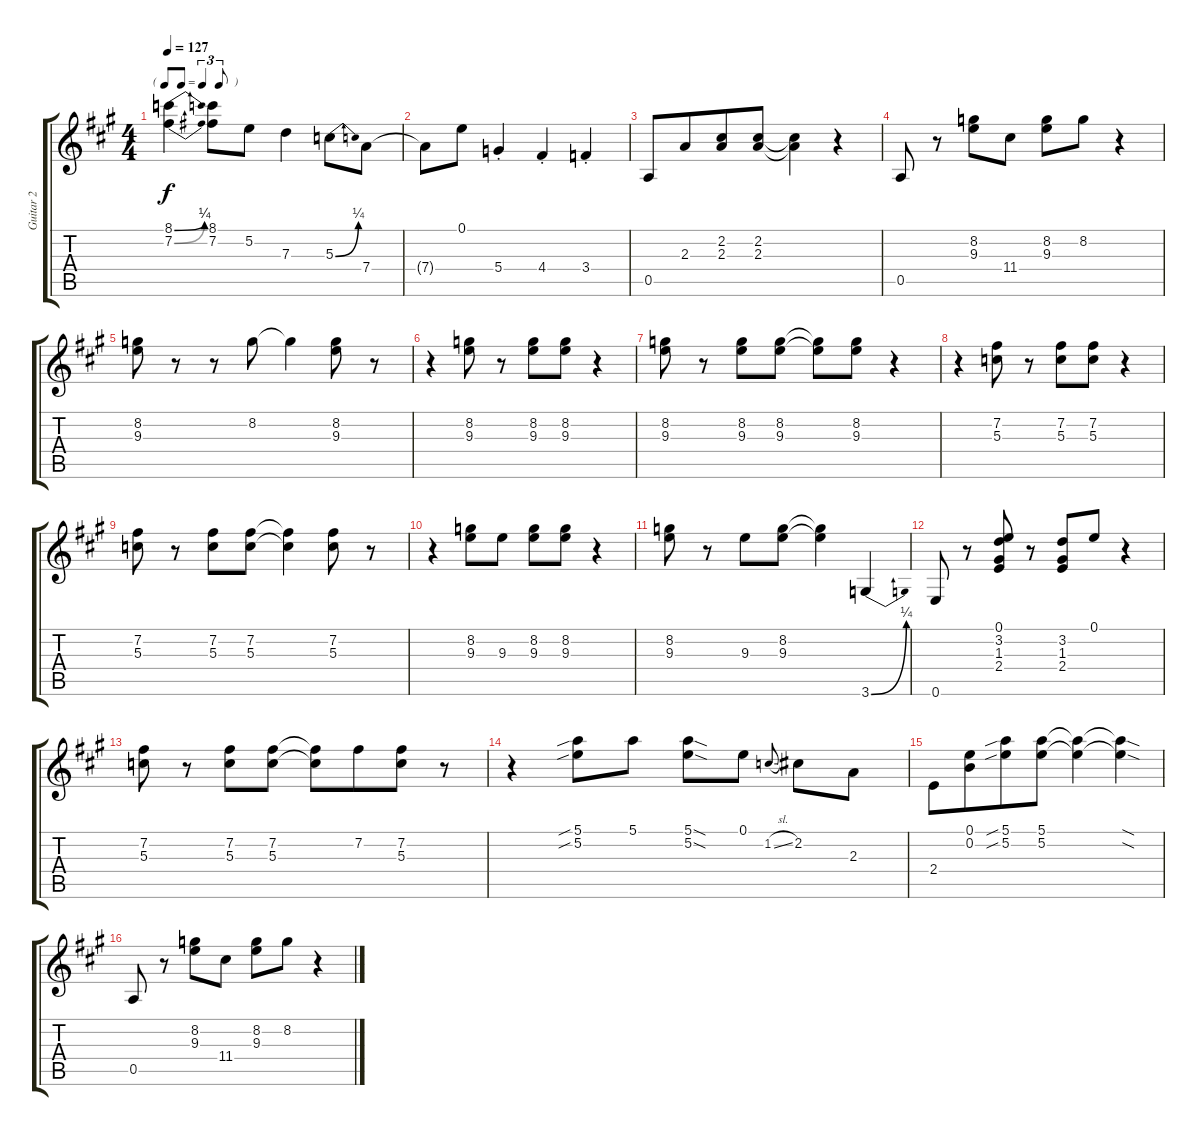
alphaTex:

\track ("Guitar 2" "Guitar 2") {instrument overdrivenguitar}
\staff {score tabs}
\tuning (E4 B3 G3 D3 A2 E2) {hide}
\ts (4 4)
\tf triplet8th
\tempo 127
\clef g2
\ks a
(8.1{be (bend 0 0 60 1)} 7.2{be (bend 0 0 60 1)}).4{dy f} (8.1 7.2).8 5.2.8 7.3.4 5.3{be (bend 0 0 60 1)}.8 7.4.8 |
7.4{t}.8 0.1.8 5.4{st}.4 4.4{st}.4 3.4{st}.4 |
0.5.8 2.3.8{beam merge} (2.2 2.3).8 (2.2 2.3).8 (2.2{t} 2.3{t}).4 r.4 |
0.5.8{volume 12} r.8 (8.2 9.3).8 11.4.8 (8.2 9.3).8 8.2.8 r.4 |
(8.2 9.3).8 r.8 r.8 8.2.8 8.2{t}.4 (8.2 9.3).8 r.8 |
r.4 (8.2 9.3).8 r.8 (8.2 9.3).8 (8.2 9.3).8 r.4 |
(8.2 9.3).8 r.8 (8.2 9.3).8 (8.2 9.3).8 (8.2{t} 9.3{t}).8 (8.2 9.3).8 r.4 |
r.4 (7.2 5.3).8 r.8 (7.2 5.3).8 (7.2 5.3).8 r.4 |
(7.2 5.3).8 r.8 (7.2 5.3).8 (7.2 5.3).8 (7.2{t} 5.3{t}).4 (7.2 5.3).8 r.8 |
r.4 (8.2 9.3).8 9.3.8 (8.2 9.3).8 (8.2 9.3).8 r.4 |
(8.2 9.3).8 r.8 9.3.8 (8.2 9.3).8 (8.2{t} 9.3{t}).4 3.6{be (bend 0 0 60 1)}.4 |
0.6.8 r.8 (0.1 3.2 1.3 2.4).8 r.8 (3.2 1.3 2.4).8 0.1.8 r.4 |
(7.2 5.3).8 r.8 (7.2 5.3).8 (7.2 5.3).8 (7.2{t} 5.3{t}).8 7.2.8{beam merge} (7.2 5.3).8 r.8 |
r.4 (5.1{sib} 5.2{sib}).8 5.1.8 (5.1{sod} 5.2{sod}).8 0.1.8 1.2{sl}.8{gr onbeat beam merge} 2.2.8 2.3.8 |
2.4.8 (0.1 0.2).8{beam merge} (5.1{sib} 5.2{sib}).8 (5.1 5.2).8 (5.1{t} 5.2{t}).4 (5.1{sod t} 5.2{sod t}).4 |
0.5.8 r.8 (8.2 9.3).8 11.4.8 (8.2 9.3).8 8.2.8 r.4
